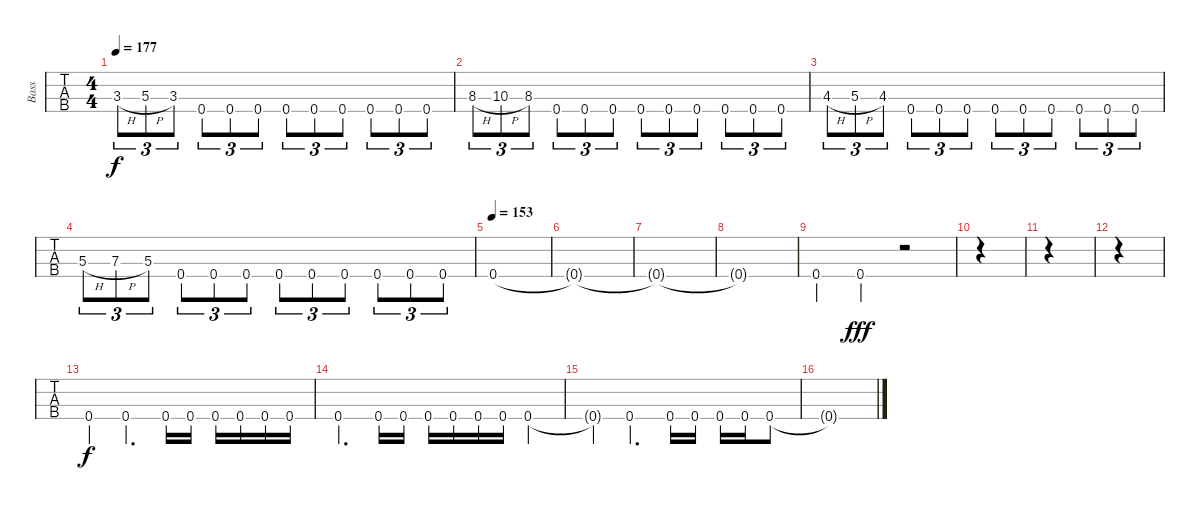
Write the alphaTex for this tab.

\track ("Bass" "Bass") {instrument electricbasspick}
\staff {tabs}
\tuning (F2 C2 G1 C1) {hide}
\ts (4 4)
\tempo 177
\clef f4
\ks c
3.3{h}.8{tu (3 2) dy f} 5.3{h}.8{tu (3 2)} 3.3.8{tu (3 2)} 0.4.8{tu (3 2)} 0.4.8{tu (3 2)} 0.4.8{tu (3 2)} 0.4.8{tu (3 2)} 0.4.8{tu (3 2)} 0.4.8{tu (3 2)} 0.4.8{tu (3 2)} 0.4.8{tu (3 2)} 0.4.8{tu (3 2)} |
8.3{h}.8{tu (3 2)} 10.3{h}.8{tu (3 2)} 8.3.8{tu (3 2)} 0.4.8{tu (3 2)} 0.4.8{tu (3 2)} 0.4.8{tu (3 2)} 0.4.8{tu (3 2)} 0.4.8{tu (3 2)} 0.4.8{tu (3 2)} 0.4.8{tu (3 2)} 0.4.8{tu (3 2)} 0.4.8{tu (3 2)} |
4.3{h}.8{tu (3 2)} 5.3{h}.8{tu (3 2)} 4.3.8{tu (3 2)} 0.4.8{tu (3 2)} 0.4.8{tu (3 2)} 0.4.8{tu (3 2)} 0.4.8{tu (3 2)} 0.4.8{tu (3 2)} 0.4.8{tu (3 2)} 0.4.8{tu (3 2)} 0.4.8{tu (3 2)} 0.4.8{tu (3 2)} |
5.3{h}.8{tu (3 2)} 7.3{h}.8{tu (3 2)} 5.3.8{tu (3 2)} 0.4.8{tu (3 2)} 0.4.8{tu (3 2)} 0.4.8{tu (3 2)} 0.4.8{tu (3 2)} 0.4.8{tu (3 2)} 0.4.8{tu (3 2)} 0.4.8{tu (3 2)} 0.4.8{tu (3 2)} 0.4.8{tu (3 2)} |
\tempo 153
0.4.1 |
0.4{t}.1 |
0.4{t}.1 |
0.4{t}.1 |
0.4.4 0.4.4{dy fff} r.2 |
|
|
|
0.4.4{dy f} 0.4.4{d} 0.4.16 0.4.16 0.4.16 0.4.16 0.4.16 0.4.16 |
0.4.4{d} 0.4.16 0.4.16 0.4.16 0.4.16 0.4.16 0.4.16 0.4.4 |
0.4{t}.4 0.4.4{d} 0.4.16 0.4.16 0.4.16 0.4.16 0.4.8 |
0.4{t}.1
